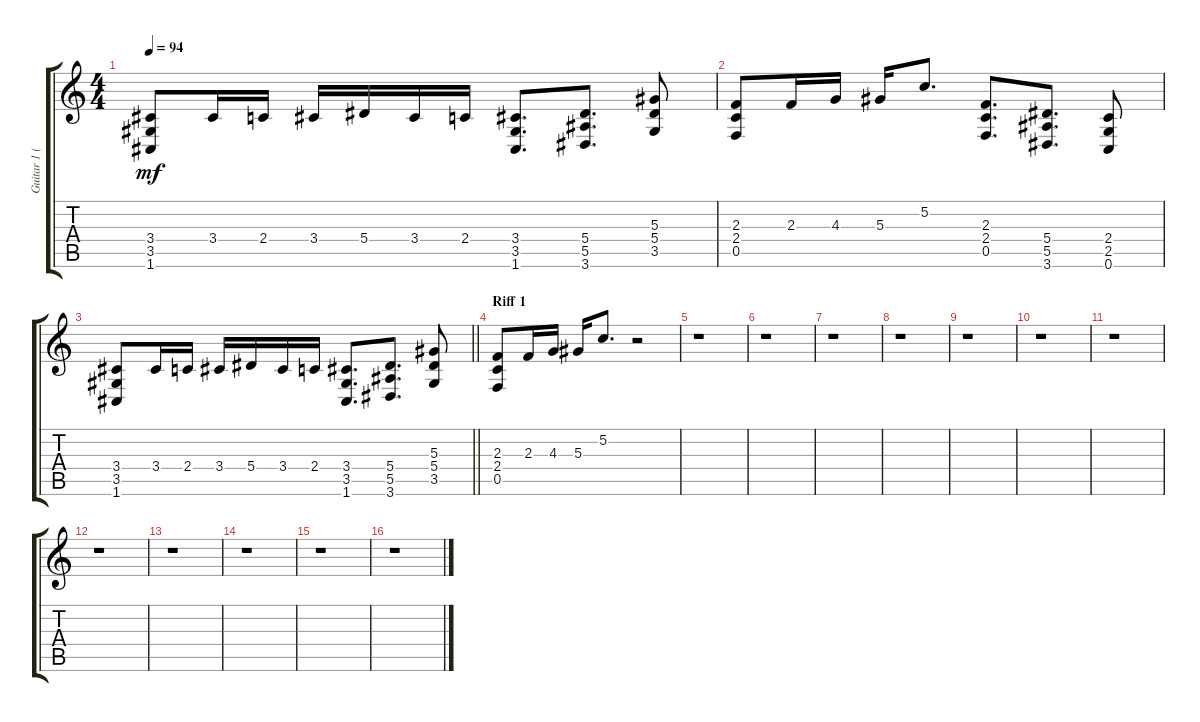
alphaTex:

\track ("Guitar 1 (Lead)" "Guitar 1 (") {instrument distortionguitar}
\staff {score tabs}
\tuning (C4 G3 Eb3 Bb2 F2 C2) {hide}
\ts (4 4)
\tempo 94
\clef g2
\ks c
(3.4 3.5 1.6).8{dy mf} 3.4.16 2.4.16 3.4.16 5.4.16 3.4.16 2.4.16 (3.4 3.5 1.6).8{d} (5.4 5.5 3.6).8{d} (5.3 5.4 3.5).8 |
(2.3 2.4 0.5).8 2.3.16 4.3.16 5.3.16 5.2.8{d} (2.3 2.4 0.5).8{d} (5.4 5.5 3.6).8{d} (2.4 2.5 0.6).8 |
\barLineRight lightlight
(3.4 3.5 1.6).8 3.4.16 2.4.16 3.4.16 5.4.16 3.4.16 2.4.16 (3.4 3.5 1.6).8{d} (5.4 5.5 3.6).8{d} (5.3 5.4 3.5).8 |
\section ("" "Riff 1")
(2.3 2.4 0.5).8 2.3.16 4.3.16 5.3.16 5.2.8{d} r.2 |
r.1 |
r.1 |
r.1 |
r.1 |
r.1 |
r.1 |
r.1 |
r.1 |
r.1 |
r.1 |
r.1 |
r.1
